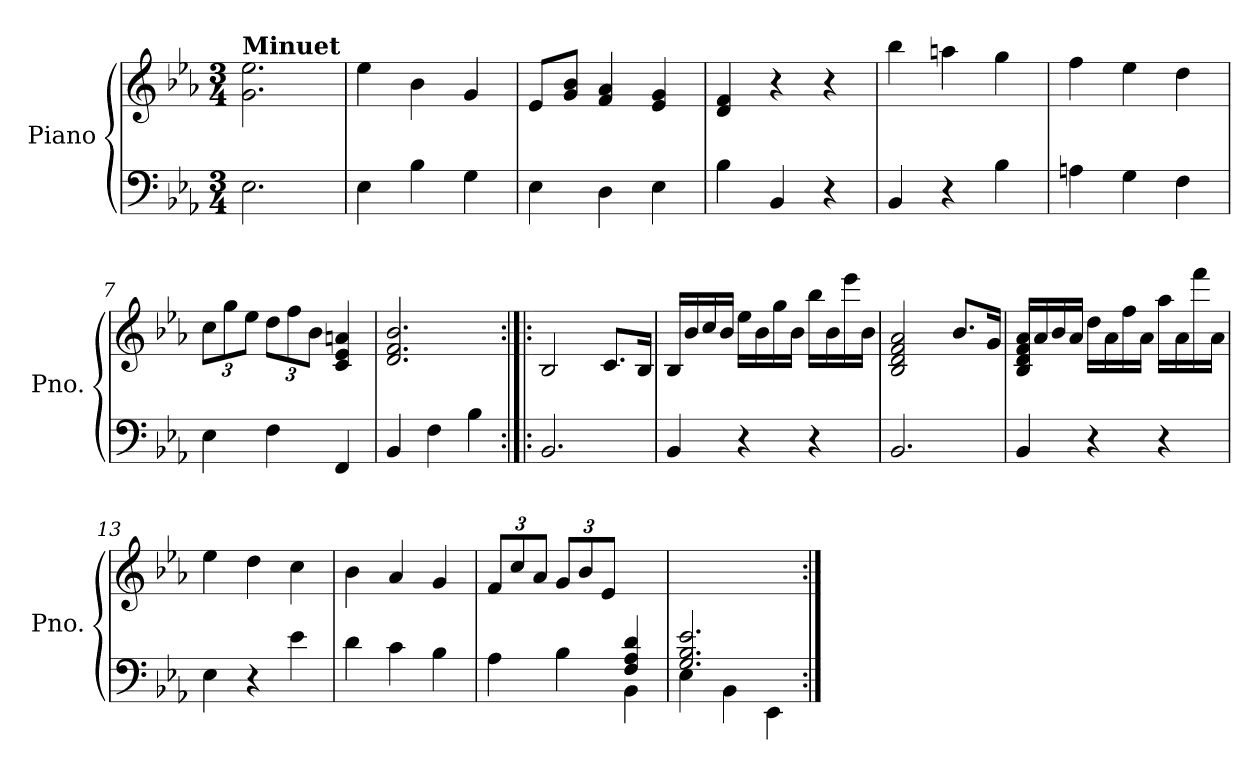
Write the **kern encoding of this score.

**kern	**kern
*part1	*part1
*staff2	*staff1
*I"Piano	*
*I'Pno.	*
*clefF4	*clefG2
*k[b-e-a-]	*k[b-e-a-]
*M3/4	*M3/4
=1	=1
!	!LO:TX:a:B:t=Minuet
2.E-\	2.g\ 2.ee-\
=2	=2
4E-\	4ee-\
4B-\	4b-\
4G\	4g/
=3	=3
4E-\	8e-/L
.	8g/ 8b-/J
4D\	4f/ 4a-/
4E-\	4e-/ 4g/
=4	=4
4B-\	4d/ 4f/
4BB-/	4r
4r	4r
=5	=5
4BB-/	4bb-\
4r	4aan\
4B-\	4gg\
!!LO:LB:g=z
=6	=6
4An\	4ff\
4G\	4ee-\
4F\	4dd\
=7	=7
*	*Xbrackettup
4E-\	12cc\L
.	12gg\
.	12ee-\J
4F\	12dd\L
.	12ff\
.	12b-\J
4FF/	4c/ 4e-/ 4an/
=8	=8
4BB-/	2.d/ 2.f/ 2.b-/
4F\	.
4B-\	.
=9:|!|:	=9:|!|:
2.BB-/	2B-/
.	8.c/L
.	16B-/Jk
!!LO:LB:g=z
=10	=10
4BB-/	16B-/LL
.	16b-/
.	16cc/
.	16b-/JJ
4r	16ee-\LL
.	16b-\
.	16gg\
.	16b-\JJ
4r	16bb-\LL
.	16b-\
.	16eee-\
.	16b-\JJ
=11	=11
2.BB-/	2B-/ 2d/ 2f/ 2a-/
.	8.b-/L
.	16g/Jk
=12	=12
4BB-/	16B-/ 16d/ 16f/ 16a-/LL
.	16a-/
.	16b-/
.	16a-/JJ
4r	16dd\LL
.	16a-\
.	16ff\
.	16a-\JJ
4r	16aa-\LL
.	16a-\
.	16fff\
.	16a-\JJ
!!LO:LB:g=z
=13	=13
4E-\	4ee-\
4r	4dd\
4e-\	4cc\
=14	=14
4d\	4b-\
4c\	4a-/
4B-\	4g/
=15	=15
*^	*
2ryy	4A-\	12f/L
.	.	12cc/
.	.	12a-/J
.	4B-\	12g/L
.	.	12b-/
.	.	12e-/J
4F/ 4A-/ 4d/	4BB-\	4ryy
=16	=16	=16
2.G/ 2.B-/ 2.e-/	4E-\	2.ryy
.	4BB-\	.
.	4EE-\	.
*v	*v	*
=:|!	=:|!
*-	*-
